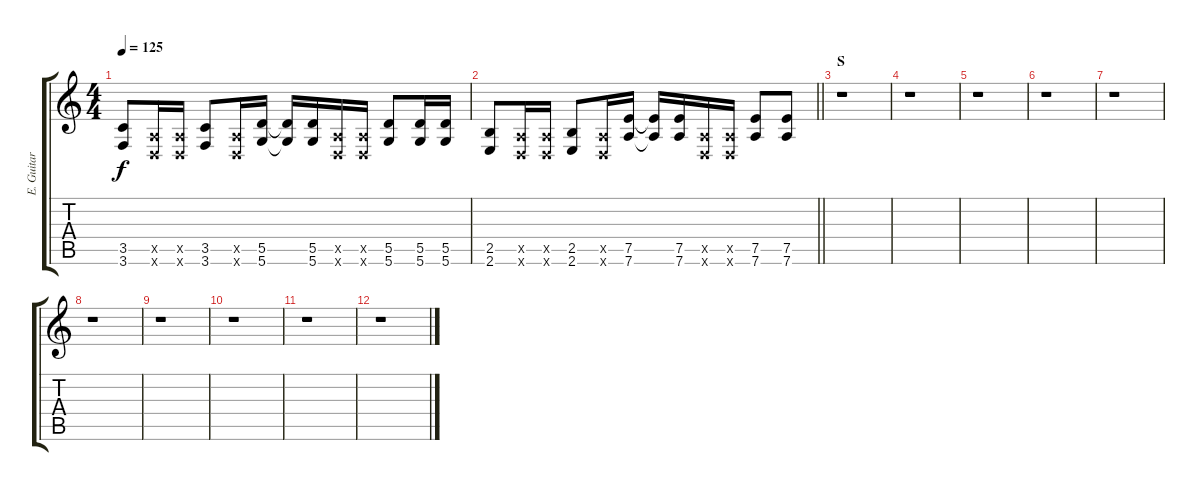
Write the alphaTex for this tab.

\track ("E. Guitar I" "E. Guitar ") {instrument overdrivenguitar}
\staff {score tabs}
\tuning (E4 B3 G3 D3 A2 D2) {hide}
\ts (4 4)
\tempo 125
\clef g2
\ks c
(3.5 3.6).8{dy f} (0.5{x} 0.6{x}).16 (0.5{x} 0.6{x}).16 (3.5 3.6).8 (0.5{x} 0.6{x}).16 (5.5 5.6).16 (5.5{t} 5.6{t}).16 (5.5 5.6).16 (0.5{x} 0.6{x}).16 (0.5{x} 0.6{x}).16 (5.5 5.6).8 (5.5 5.6).16 (5.5 5.6).16 |
\barLineRight lightlight
(2.5 2.6).8 (0.5{x} 0.6{x}).16 (0.5{x} 0.6{x}).16 (2.5 2.6).8 (0.5{x} 0.6{x}).16 (7.5 7.6).16 (7.5{t} 7.6{t}).16 (7.5 7.6).16 (0.5{x} 0.6{x}).16 (0.5{x} 0.6{x}).16 (7.5 7.6).8 (7.5 7.6).8 |
\section ("" "S")
r.1 |
r.1 |
r.1 |
r.1 |
r.1 |
r.1 |
r.1 |
r.1 |
r.1 |
r.1
